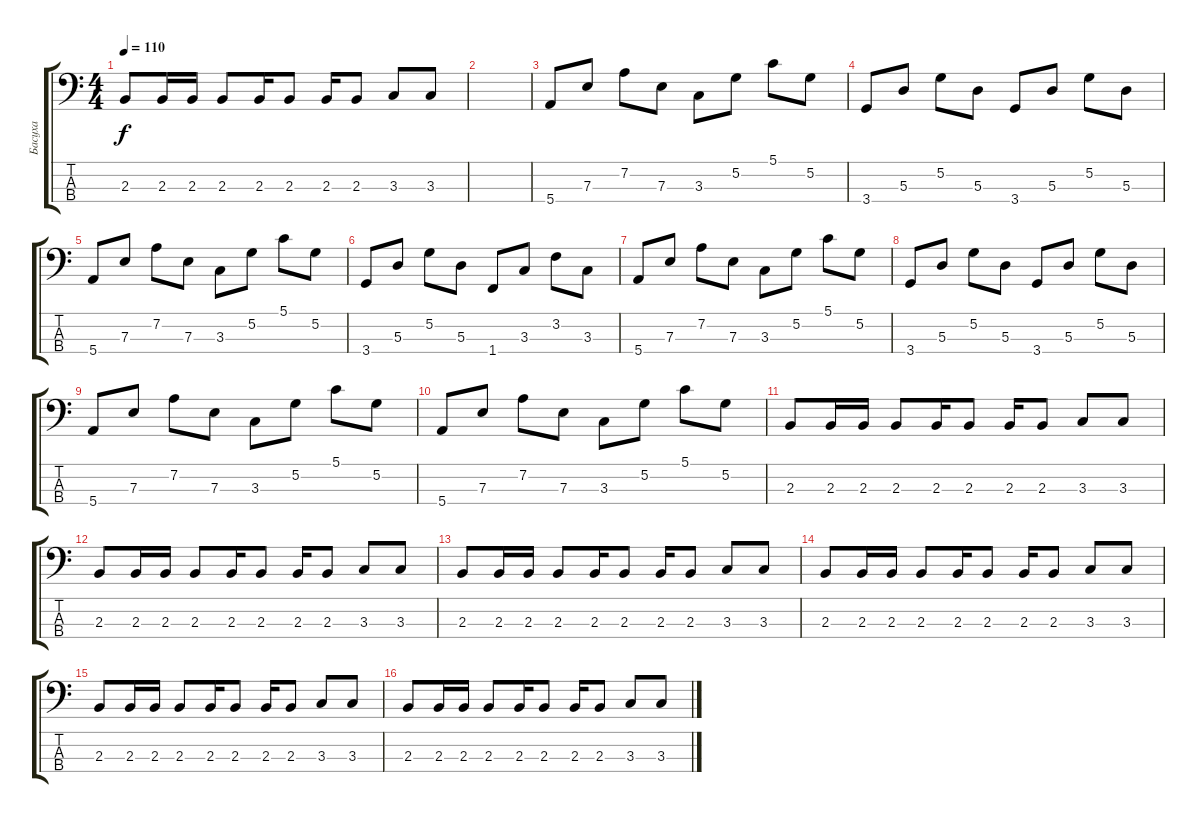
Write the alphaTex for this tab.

\track ("Басуха" "Басуха") {instrument electricbassfinger}
\staff {score tabs}
\tuning (G2 D2 A1 E1) {hide}
\ts (4 4)
\tempo 110
\clef f4
\ks c
2.3.8{dy f} 2.3.16 2.3.16 2.3.8 2.3.16 2.3.8 2.3.16 2.3.8 3.3.8 3.3.8 |
|
5.4.8 7.3.8 7.2.8 7.3.8 3.3.8 5.2.8 5.1.8 5.2.8 |
3.4.8 5.3.8 5.2.8 5.3.8 3.4.8 5.3.8 5.2.8 5.3.8 |
5.4.8 7.3.8 7.2.8 7.3.8 3.3.8 5.2.8 5.1.8 5.2.8 |
3.4.8 5.3.8 5.2.8 5.3.8 1.4.8 3.3.8 3.2.8 3.3.8 |
5.4.8 7.3.8 7.2.8 7.3.8 3.3.8 5.2.8 5.1.8 5.2.8 |
3.4.8 5.3.8 5.2.8 5.3.8 3.4.8 5.3.8 5.2.8 5.3.8 |
5.4.8 7.3.8 7.2.8 7.3.8 3.3.8 5.2.8 5.1.8 5.2.8 |
5.4.8 7.3.8 7.2.8 7.3.8 3.3.8 5.2.8 5.1.8 5.2.8 |
2.3.8 2.3.16 2.3.16 2.3.8 2.3.16 2.3.8 2.3.16 2.3.8 3.3.8 3.3.8 |
2.3.8 2.3.16 2.3.16 2.3.8 2.3.16 2.3.8 2.3.16 2.3.8 3.3.8 3.3.8 |
2.3.8 2.3.16 2.3.16 2.3.8 2.3.16 2.3.8 2.3.16 2.3.8 3.3.8 3.3.8 |
2.3.8 2.3.16 2.3.16 2.3.8 2.3.16 2.3.8 2.3.16 2.3.8 3.3.8 3.3.8 |
2.3.8 2.3.16 2.3.16 2.3.8 2.3.16 2.3.8 2.3.16 2.3.8 3.3.8 3.3.8 |
2.3.8 2.3.16 2.3.16 2.3.8 2.3.16 2.3.8 2.3.16 2.3.8 3.3.8 3.3.8
